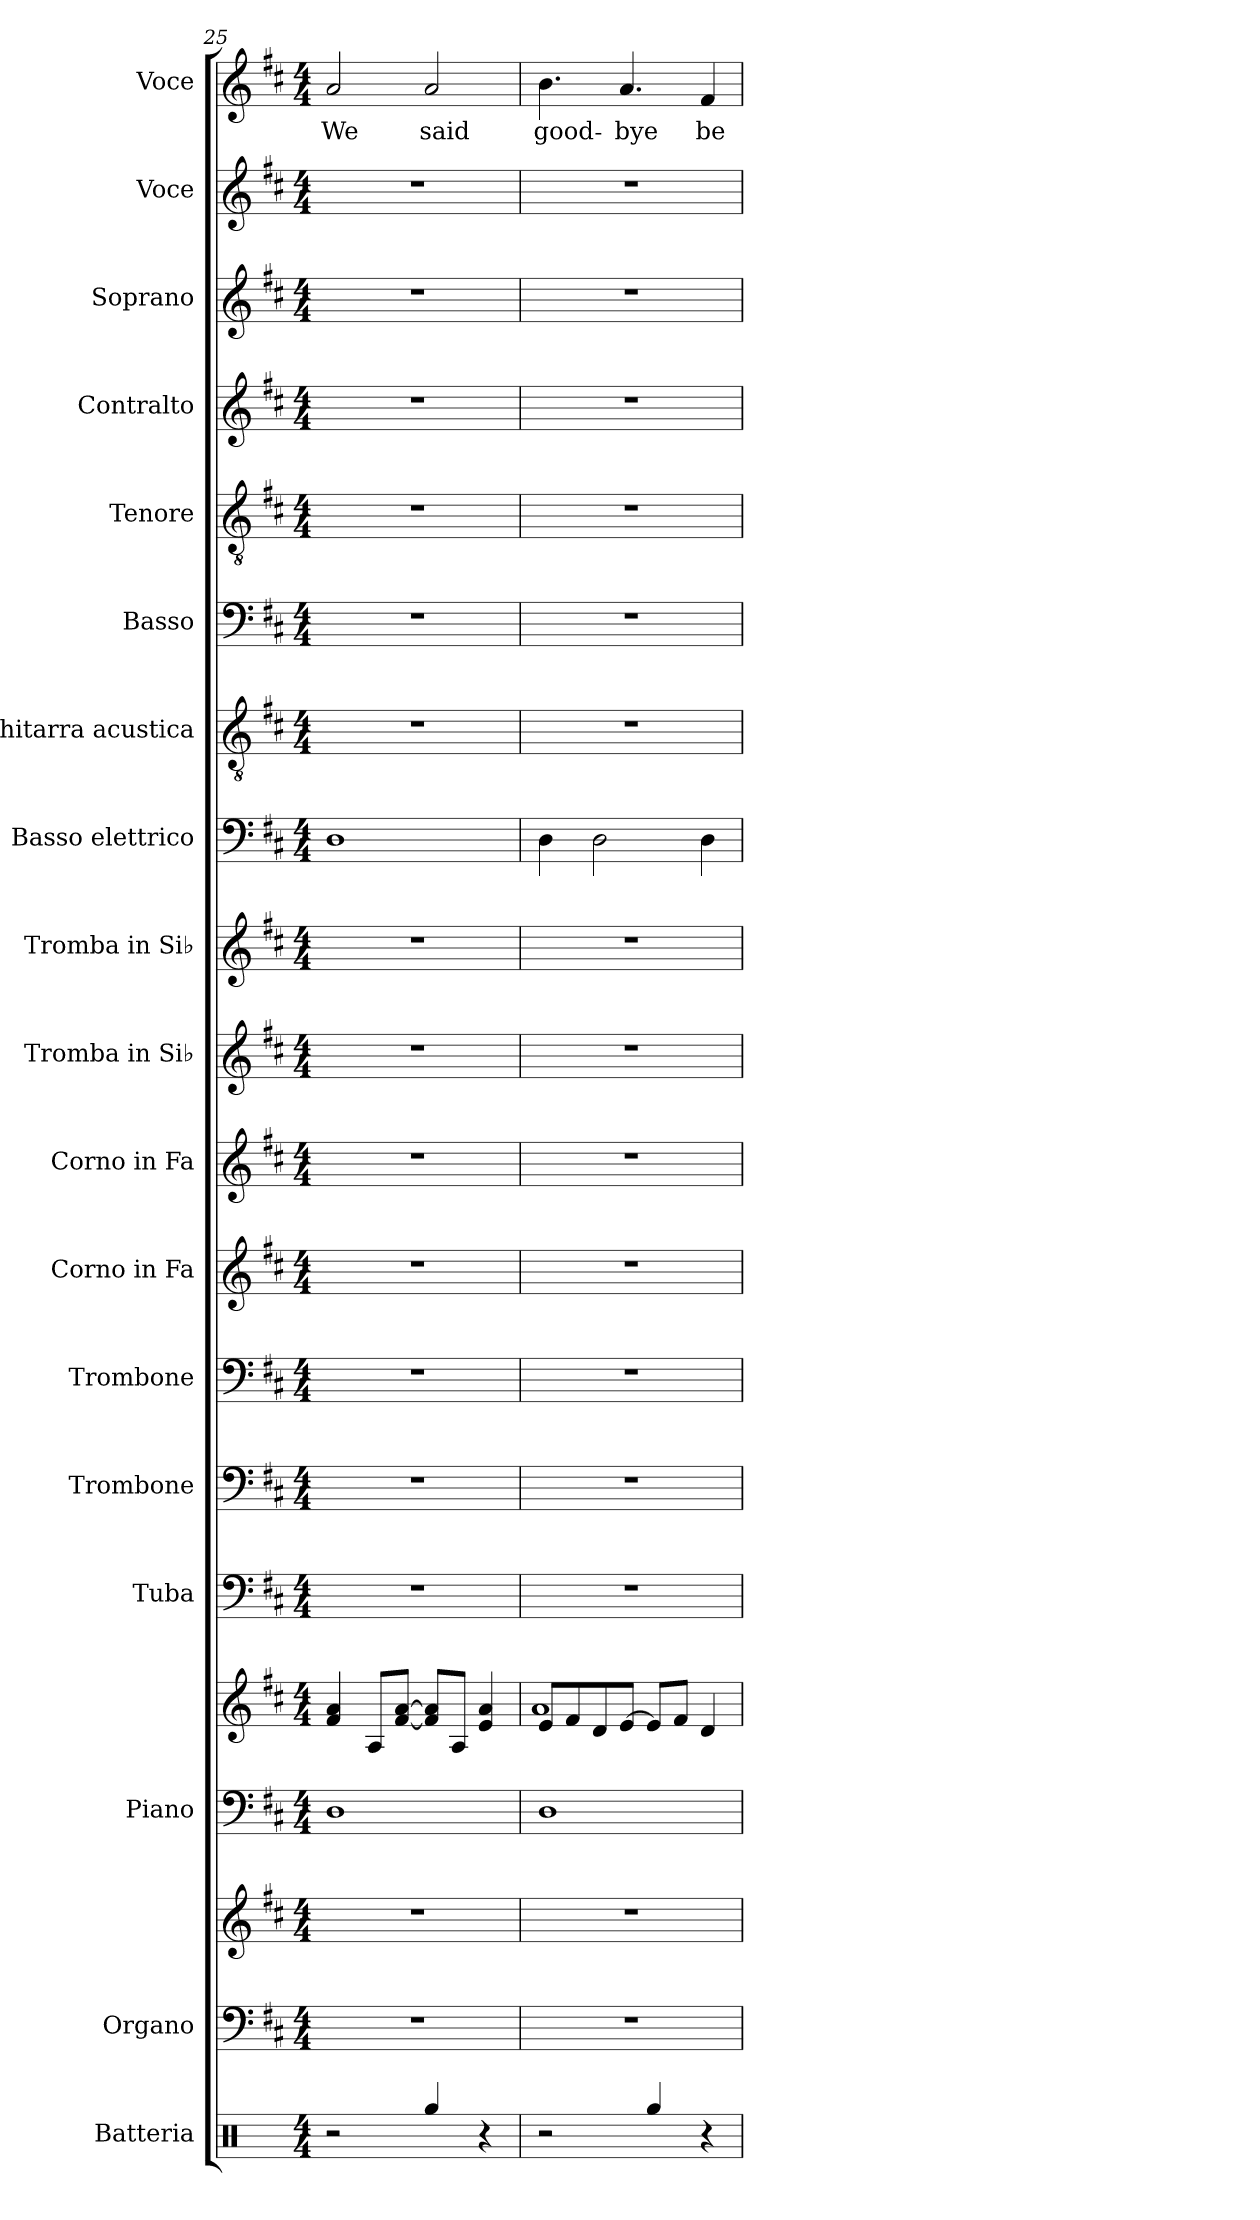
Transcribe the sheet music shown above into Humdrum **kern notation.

**kern	**kern	**kern	**kern	**kern	**kern	**kern	**kern	**kern	**kern	**kern	**kern	**kern	**kern	**kern	**kern	**kern	**kern	**kern	**kern	**text
*part18	*part17	*part17	*part16	*part16	*part15	*part14	*part13	*part12	*part11	*part10	*part9	*part8	*part7	*part6	*part5	*part4	*part3	*part2	*part1	*part1
*staff20	*staff19	*staff18	*staff17	*staff16	*staff15	*staff14	*staff13	*staff12	*staff11	*staff10	*staff9	*staff8	*staff7	*staff6	*staff5	*staff4	*staff3	*staff2	*staff1	*staff1
*I"Batteria	*I"Organo	*	*I"Piano	*	*I"Tuba	*I"Trombone	*I"Trombone	*I"Corno in Fa	*I"Corno in Fa	*I"Tromba in Si♭	*I"Tromba in Si♭	*I"Basso elettrico	*I"Chitarra acustica	*I"Basso	*I"Tenore	*I"Contralto	*I"Soprano	*I"Voce	*I"Voce	*
*I'Batt.	*I'Org.	*	*	*	*I'Tba.	*I'Trb.	*I'Trb.	*I'Cor. Fa	*I'Cor. Fa	*I'Tr. Si♭	*I'Tr. Si♭	*I'B. el.	*	*I'B.	*I'T.	*I'A.	*I'S.	*I'Vo.	*I'Vo.	*
*clefX	*clefF4	*clefG2	*clefF4	*clefG2	*clefF4	*clefF4	*clefF4	*clefG2	*clefG2	*clefG2	*clefG2	*clefF4	*clefGv2	*clefF4	*clefGv2	*clefG2	*clefG2	*clefG2	*clefG2	*
*	*	*	*	*	*	*	*	*ITrd4c7	*ITrd4c7	*ITrd1c2	*ITrd1c2	*ITrd7c12	*	*	*	*	*	*	*	*
*k[]	*k[f#c#]	*k[f#c#]	*k[f#c#]	*k[f#c#]	*k[f#c#]	*k[f#c#]	*k[f#c#]	*k[f#]	*k[f#]	*k[]	*k[]	*k[f#c#]	*k[f#c#]	*k[f#c#]	*k[f#c#]	*k[f#c#]	*k[f#c#]	*k[f#c#]	*k[f#c#]	*
*M4/4	*M4/4	*M4/4	*M4/4	*M4/4	*M4/4	*M4/4	*M4/4	*M4/4	*M4/4	*M4/4	*M4/4	*M4/4	*M4/4	*M4/4	*M4/4	*M4/4	*M4/4	*M4/4	*M4/4	*
=25	=25	=25	=25	=25	=25	=25	=25	=25	=25	=25	=25	=25	=25	=25	=25	=25	=25	=25	=25	=25
!	!	!	!	!	!	!	!	!	!	!	!	!	!	!	!	!	!	!	!	!LO:LY:b
2r	1r	1r	1D	4f#/ 4a/	1r	1r	1r	1r	1r	1r	1r	1DD	1r	1r	1r	1r	1r	1r	2a/	We
.	.	.	.	8A/L	.	.	.	.	.	.	.	.	.	.	.	.	.	.	.	.
.	.	.	.	[8f#/ [8a/J	.	.	.	.	.	.	.	.	.	.	.	.	.	.	.	.
!	!	!	!	!	!	!	!	!	!	!	!	!	!	!	!	!	!	!	!	!LO:LY:b
4Rgg/	.	.	.	8f#/] 8a/]L	.	.	.	.	.	.	.	.	.	.	.	.	.	.	2a/	said
.	.	.	.	8A/J	.	.	.	.	.	.	.	.	.	.	.	.	.	.	.	.
4r	.	.	.	4e/ 4a/	.	.	.	.	.	.	.	.	.	.	.	.	.	.	.	.
=26	=26	=26	=26	=26	=26	=26	=26	=26	=26	=26	=26	=26	=26	=26	=26	=26	=26	=26	=26	=26
*	*	*	*	*^	*	*	*	*	*	*	*	*	*	*	*	*	*	*	*	*
!	!	!	!	!	!	!	!	!	!	!	!	!	!	!	!	!	!	!	!	!	!LO:LY:b
2r	1r	1r	1D	8e/L	1a	1r	1r	1r	1r	1r	1r	1r	4DD\	1r	1r	1r	1r	1r	1r	4.b\	good-
.	.	.	.	8f#/	.	.	.	.	.	.	.	.	.	.	.	.	.	.	.	.	.
.	.	.	.	8d/	.	.	.	.	.	.	.	.	2DD\	.	.	.	.	.	.	.	.
!	!	!	!	!	!	!	!	!	!	!	!	!	!	!	!	!	!	!	!	!	!LO:LY:b
.	.	.	.	[8e/J	.	.	.	.	.	.	.	.	.	.	.	.	.	.	.	4.a/	-bye
4Rgg/	.	.	.	8e/L]	.	.	.	.	.	.	.	.	.	.	.	.	.	.	.	.	.
.	.	.	.	8f#/J	.	.	.	.	.	.	.	.	.	.	.	.	.	.	.	.	.
!	!	!	!	!	!	!	!	!	!	!	!	!	!	!	!	!	!	!	!	!	!LO:LY:b
4r	.	.	.	4d/	.	.	.	.	.	.	.	.	4DD\	.	.	.	.	.	.	4f#/	be-
*	*	*	*	*v	*v	*	*	*	*	*	*	*	*	*	*	*	*	*	*	*	*
=	=	=	=	=	=	=	=	=	=	=	=	=	=	=	=	=	=	=	=	=
*-	*-	*-	*-	*-	*-	*-	*-	*-	*-	*-	*-	*-	*-	*-	*-	*-	*-	*-	*-	*-
